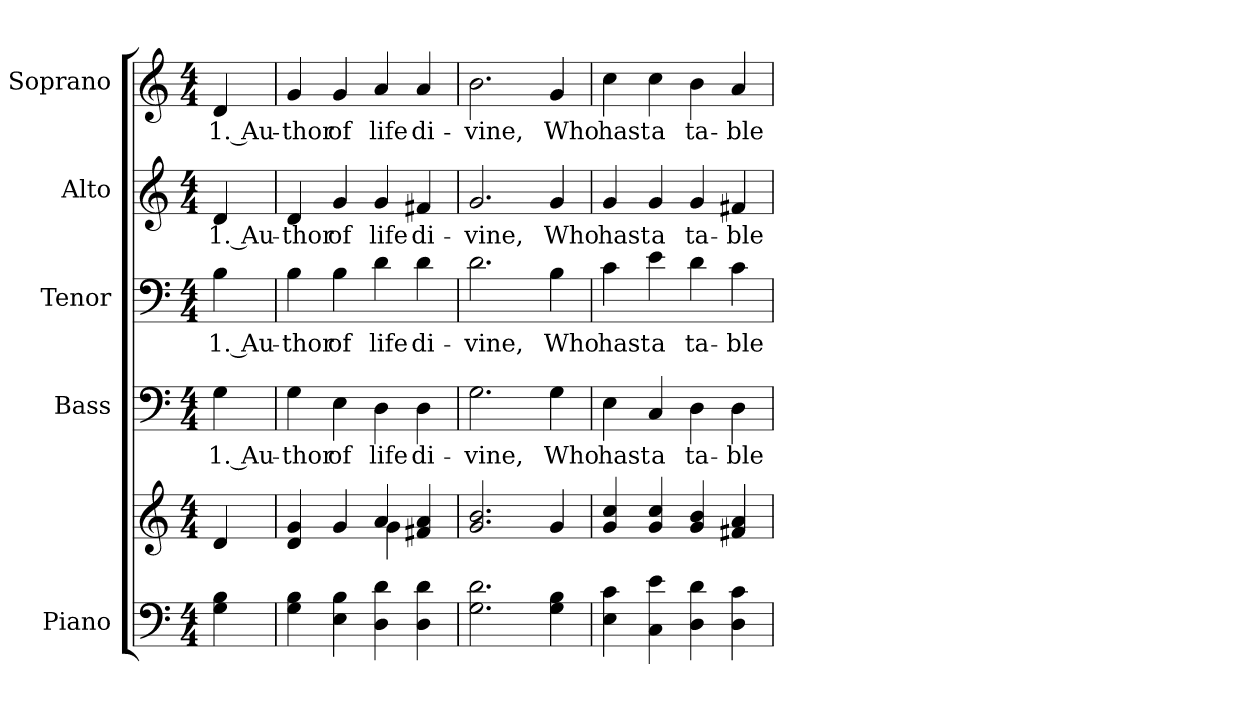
**kern	**kern	**kern	**text	**kern	**text	**kern	**text	**kern	**text
*part5	*part5	*part4	*part4	*part3	*part3	*part2	*part2	*part1	*part1
*staff6	*staff5	*staff4	*staff4	*staff3	*staff3	*staff2	*staff2	*staff1	*staff1
*I"Piano	*	*I"Bass	*	*I"Tenor	*	*I"Alto	*	*I"Soprano	*
*I'Pno.	*	*I'B.	*	*I'T.	*	*I'A.	*	*I'S.	*
!!LO:PB:g=z
*clefF4	*clefG2	*clefF4	*	*clefF4	*	*clefG2	*	*clefG2	*
*k[]	*k[]	*k[]	*	*k[]	*	*k[]	*	*k[]	*
*C:	*C:	*C:	*	*C:	*	*C:	*	*C:	*
*M4/4	*M4/4	*M4/4	*	*M4/4	*	*M4/4	*	*M4/4	*
*MM130	*MM130	*MM130	*	*MM130	*	*MM130	*	*MM130	*
=	=	=	=	=	=	=	=	=	=
!	!	!	!LO:LY:b:color=#000000	!	!	!	!	!	!
!	!	!	!	!	!LO:LY:b:color=#000000	!	!	!	!
!	!	!	!	!	!	!	!LO:LY:b:color=#000000	!	!
!	!	!	!	!	!	!	!	!	!LO:LY:b:color=#000000
4Gi\ 4Bi	4di/	4Gi\	1. Au-	4Bi\	1. Au-	4di/	1. Au-	4di/	1. Au-
=1	=1	=1	=1	=1	=1	=1	=1	=1	=1
*	*^	*	*	*	*	*	*	*	*
!	!	!	!	!LO:LY:b:color=#000000	!	!	!	!	!	!
!	!	!	!	!	!	!LO:LY:b:color=#000000	!	!	!	!
!	!	!	!	!	!	!	!	!LO:LY:b:color=#000000	!	!
!	!	!	!	!	!	!	!	!	!	!LO:LY:b:color=#000000
4Gi\ 4Bi	4di/ 4gi	2ryy	4Gi\	-thor	4Bi\	-thor	4di/	-thor	4gi/	-thor
!	!	!	!	!LO:LY:b:color=#000000	!	!	!	!	!	!
!	!	!	!	!	!	!LO:LY:b:color=#000000	!	!	!	!
!	!	!	!	!	!	!	!	!LO:LY:b:color=#000000	!	!
!	!	!	!	!	!	!	!	!	!	!LO:LY:b:color=#000000
4Ei\ 4Bi	4gi/	.	4Ei\	of	4Bi\	of	4gi/	of	4gi/	of
!	!	!	!	!LO:LY:b:color=#000000	!	!	!	!	!	!
!	!	!	!	!	!	!LO:LY:b:color=#000000	!	!	!	!
!	!	!	!	!	!	!	!	!LO:LY:b:color=#000000	!	!
!	!	!	!	!	!	!	!	!	!	!LO:LY:b:color=#000000
4Di\ 4di	4ai/	4gi\	4Di\	life	4di\	life	4gi/	life	4ai/	life
!	!	!	!	!LO:LY:b:color=#000000	!	!	!	!	!	!
!	!	!	!	!	!	!LO:LY:b:color=#000000	!	!	!	!
!	!	!	!	!	!	!	!	!LO:LY:b:color=#000000	!	!
!	!	!	!	!	!	!	!	!	!	!LO:LY:b:color=#000000
4Di\ 4di	4f#Xi/ 4ai	4ryy	4Di\	di-	4di\	di-	4f#Xi/	di-	4ai/	di-
*	*v	*v	*	*	*	*	*	*	*	*
=2	=2	=2	=2	=2	=2	=2	=2	=2	=2
*	*^	*	*	*	*	*	*	*	*
!	!	!	!	!LO:LY:b:color=#000000	!	!	!	!	!	!
*	*v	*v	*	*	*	*	*	*	*	*
*	*^	*	*	*	*	*	*	*	*
!	!	!	!	!	!	!LO:LY:b:color=#000000	!	!	!	!
*	*v	*v	*	*	*	*	*	*	*	*
*	*^	*	*	*	*	*	*	*	*
!	!	!	!	!	!	!	!	!LO:LY:b:color=#000000	!	!
*	*v	*v	*	*	*	*	*	*	*	*
*	*^	*	*	*	*	*	*	*	*
!	!	!	!	!	!	!	!	!	!	!LO:LY:b:color=#000000
*	*v	*v	*	*	*	*	*	*	*	*
2.Gi\ 2.di	2.gi/ 2.bi	2.Gi\	-vine,	2.di\	-vine,	2.gi/	-vine,	2.bi\	-vine,
!	!	!	!LO:LY:b:color=#000000	!	!	!	!	!	!
!	!	!	!	!	!LO:LY:b:color=#000000	!	!	!	!
!	!	!	!	!	!	!	!LO:LY:b:color=#000000	!	!
!	!	!	!	!	!	!	!	!	!LO:LY:b:color=#000000
4Gi\ 4Bi	4gi/	4Gi\	Who	4Bi\	Who	4gi/	Who	4gi/	Who
=3	=3	=3	=3	=3	=3	=3	=3	=3	=3
!	!	!	!LO:LY:b:color=#000000	!	!	!	!	!	!
!	!	!	!	!	!LO:LY:b:color=#000000	!	!	!	!
!	!	!	!	!	!	!	!LO:LY:b:color=#000000	!	!
!	!	!	!	!	!	!	!	!	!LO:LY:b:color=#000000
4Ei\ 4ci	4gi/ 4cci	4Ei\	hast	4ci\	hast	4gi/	hast	4cci\	hast
!	!	!	!LO:LY:b:color=#000000	!	!	!	!	!	!
!	!	!	!	!	!LO:LY:b:color=#000000	!	!	!	!
!	!	!	!	!	!	!	!LO:LY:b:color=#000000	!	!
!	!	!	!	!	!	!	!	!	!LO:LY:b:color=#000000
4Ci\ 4ei	4gi/ 4cci	4Ci/	a	4ei\	a	4gi/	a	4cci\	a
!	!	!	!LO:LY:b:color=#000000	!	!	!	!	!	!
!	!	!	!	!	!LO:LY:b:color=#000000	!	!	!	!
!	!	!	!	!	!	!	!LO:LY:b:color=#000000	!	!
!	!	!	!	!	!	!	!	!	!LO:LY:b:color=#000000
4Di\ 4di	4gi/ 4bi	4Di\	ta-	4di\	ta-	4gi/	ta-	4bi\	ta-
!	!	!	!LO:LY:b:color=#000000	!	!	!	!	!	!
!	!	!	!	!	!LO:LY:b:color=#000000	!	!	!	!
!	!	!	!	!	!	!	!LO:LY:b:color=#000000	!	!
!	!	!	!	!	!	!	!	!	!LO:LY:b:color=#000000
4Di\ 4ci	4f#Xi/ 4ai	4Di\	-ble	4ci\	-ble	4f#Xi/	-ble	4ai/	-ble
=	=	=	=	=	=	=	=	=	=
*-	*-	*-	*-	*-	*-	*-	*-	*-	*-
